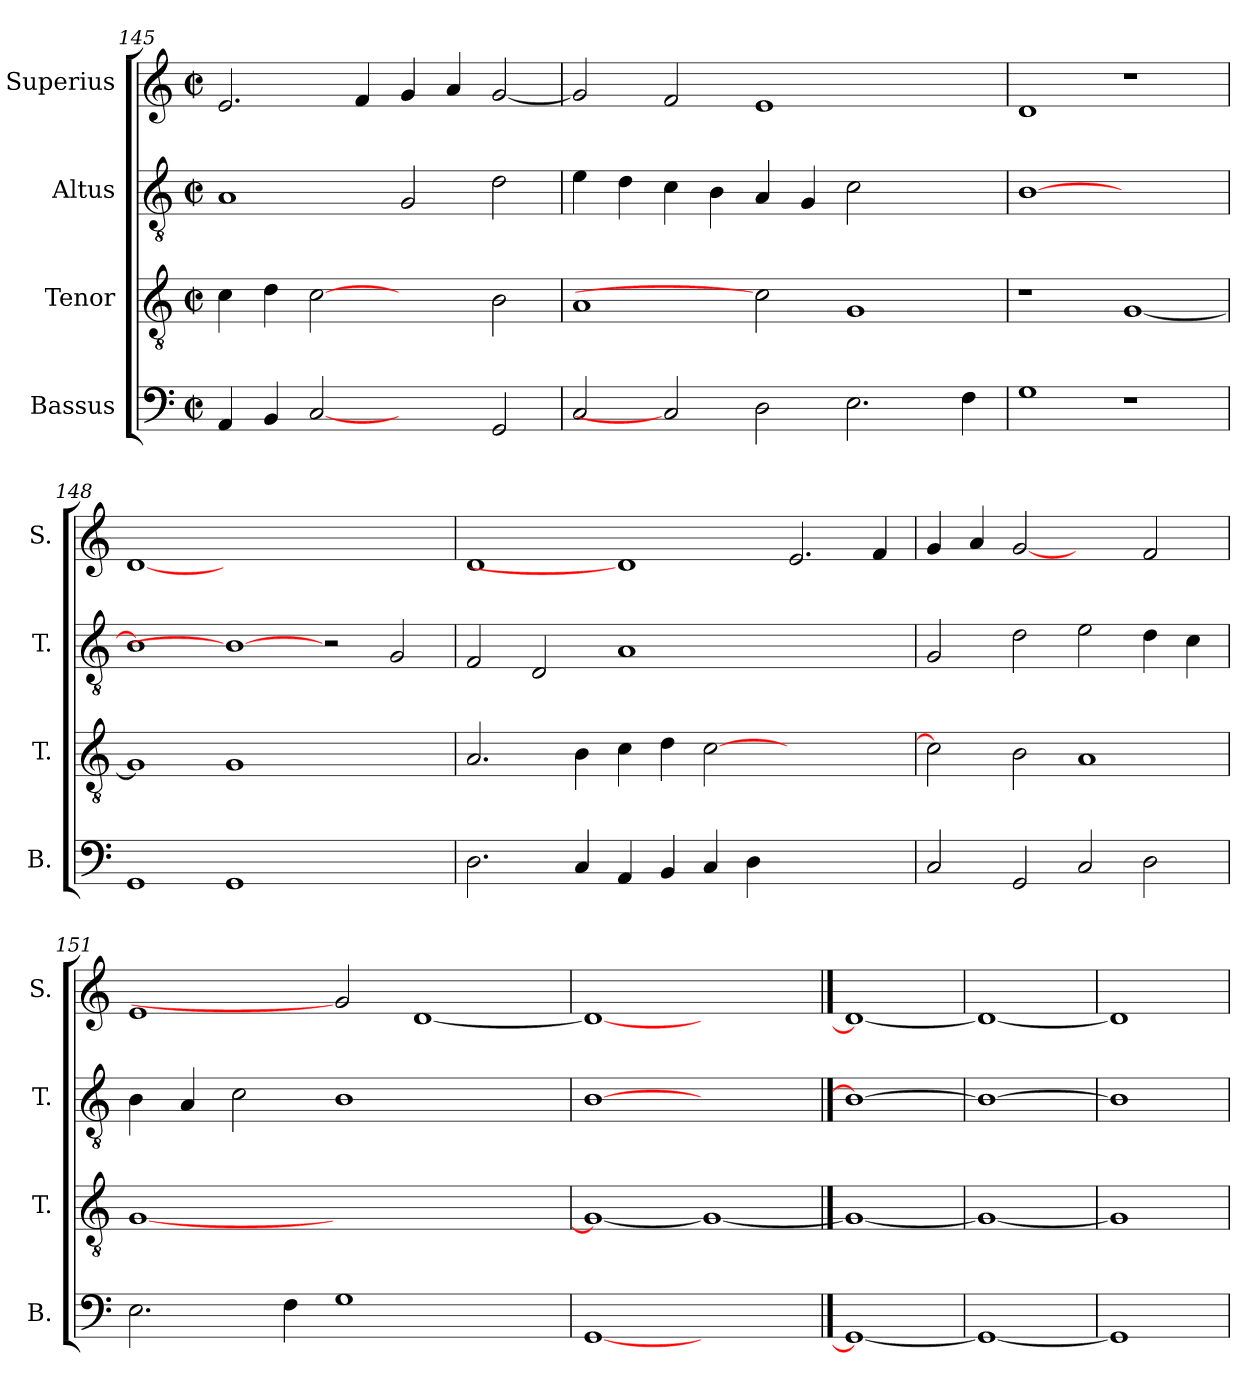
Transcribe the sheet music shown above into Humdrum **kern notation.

**kern	**kern	**kern	**kern
*part4	*part3	*part2	*part1
*staff4	*staff3	*staff2	*staff1
*I"Bassus	*I"Tenor	*I"Altus	*I"Superius
*I'B.	*I'T.	*I'T.	*I'S.
*clefF4	*clefGv2	*clefGv2	*clefG2
*	*ITrd7c12	*ITrd7c12	*
*k[]	*k[]	*k[]	*k[]
*C:	*C:	*C:	*C:
*M2/2	*M2/2	*M2/2	*M2/2
*met(c|)	*met(c|)	*met(c|)	*met(c|)
=145	=145	=145	=145
4AAi/	4Ci\	1AAi	2.ei/
4BBi/	4Di\	.	.
[2Ci	[2Ci	.	.
.	.	.	4fi/
2ryy	2ryy	2GGi/	4gi/
.	.	.	4ai/
2GGi/	2BBi\	2Di\	[<2gi/
=146	=146	=146	=146
2Ci/	1AAi	4Ei\	2gi/]
.	.	4Di\	.
2Ci]	.	4Ci\	2fi/
.	.	4BBi\	.
2Di\	2Ci]	4AAi/	1ei
.	.	4GGi/	.
2.Ei\	1GGi	2Ci\	.
.	.	2ryy	2ryy
4Fi\	.	.	.
=147	=147	=147	=147
1Gi	1r	[>1BBi	1di
1r	[<1GGi	1ryy	1r
!!LO:LB:g=z
=148	=148	=148	=148
1GGi	1GGi]	1BBi]	[1di
1GGi	1GGi	1BBi_	0ryy
1ryy	1ryy	2r	.
.	.	2GGi/	.
=149	=149	=149	=149
2.Di\	2.AAi/	2FFi/	1di
.	.	2DDi/	.
4Ci/	4BBi\	.	.
4AAi/	4Ci\	1AAi	1di]
4BBi/	4Di\	.	.
4Ci/	[>2Ci\	.	.
4Di\	.	.	.
1ryy	1ryy	1ryy	2.ei/
.	.	.	4fi/
=150	=150	=150	=150
2Ci/	2Ci\]	2GGi/	4gi/
.	.	.	4ai/
2GGi/	2BBi\	2Di\	[2gi
2Ci/	1AAi	2Ei\	2ryy
2Di\	.	4Di\	2fi/
.	.	4Ci\	.
=151	=151	=151	=151
2.Ei\	[<1GGi	4BBi\	1ei
.	.	4AAi/	.
.	.	2Ci\	.
4Fi\	.	.	.
1Gi	1.ryy	1BBi	2gi]
.	.	.	[<1di
2ryy	.	2ryy	.
=152	=152	=152	=152
[1GGi	1GGi_<	[1BBi	1di_<
1ryy	1GGi_	1ryy	1ryy
==153	==153	==153	==153
1GGi_	1GGi_	1BBi_	1di_
=154	=154	=154	=154
1GGi_	1GGi_	1BBi_	1di_
=155	=155	=155	=155
1GGi]	1GGi]	1BBi]	1di]
=	=	=	=
*-	*-	*-	*-
